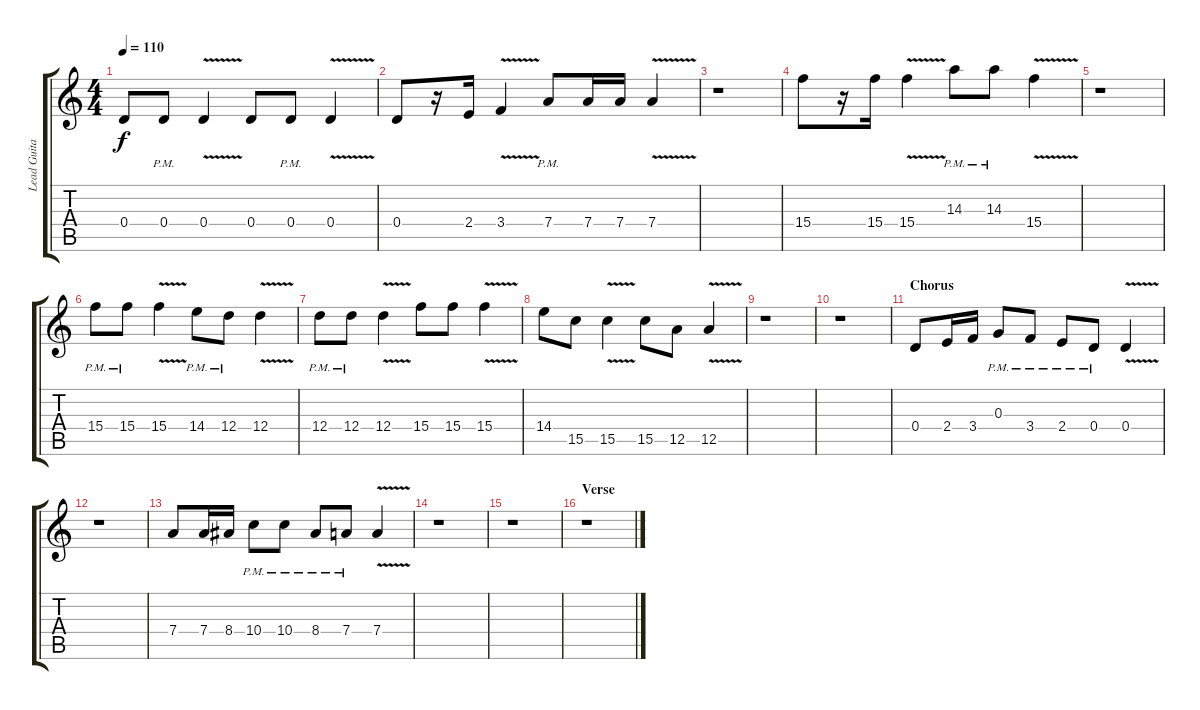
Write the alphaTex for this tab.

\track ("Lead Guitar" "Lead Guita") {instrument overdrivenguitar}
\staff {score tabs}
\tuning (E4 B3 G3 D3 A2 D2) {hide}
\ts (4 4)
\tempo 110
\clef g2
\ks c
0.4.8{dy f} 0.4{pm}.8 0.4{v}.4 0.4.8 0.4{pm}.8 0.4{v}.4 |
0.4.8 r.16 2.4.16 3.4{v}.4 7.4{pm}.8 7.4.16 7.4.16 7.4{v}.4 |
r.1 |
15.4.8 r.16 15.4.16 15.4{v}.4 14.3{pm}.8 14.3{pm}.8 15.4{v}.4 |
r.1 |
15.4{pm}.8 15.4{pm}.8 15.4{v}.4 14.4{pm}.8 12.4{pm}.8 12.4{v}.4 |
12.4{pm}.8 12.4{pm}.8 12.4{v}.4 15.4.8 15.4.8 15.4{v}.4 |
14.4.8 15.5.8 15.5{v}.4 15.5.8 12.5.8 12.5{v}.4 |
r.1 |
r.1 |
\section ("" "Chorus")
0.4.8 2.4.16 3.4.16 0.3{pm}.8 3.4{pm}.8 2.4{pm}.8 0.4{pm}.8 0.4{v}.4 |
r.1 |
7.4.8 7.4.16 8.4.16 10.4{pm}.8 10.4{pm}.8 8.4{pm}.8 7.4{pm}.8 7.4{v}.4 |
r.1 |
r.1 |
\section ("" "Verse")
r.1
